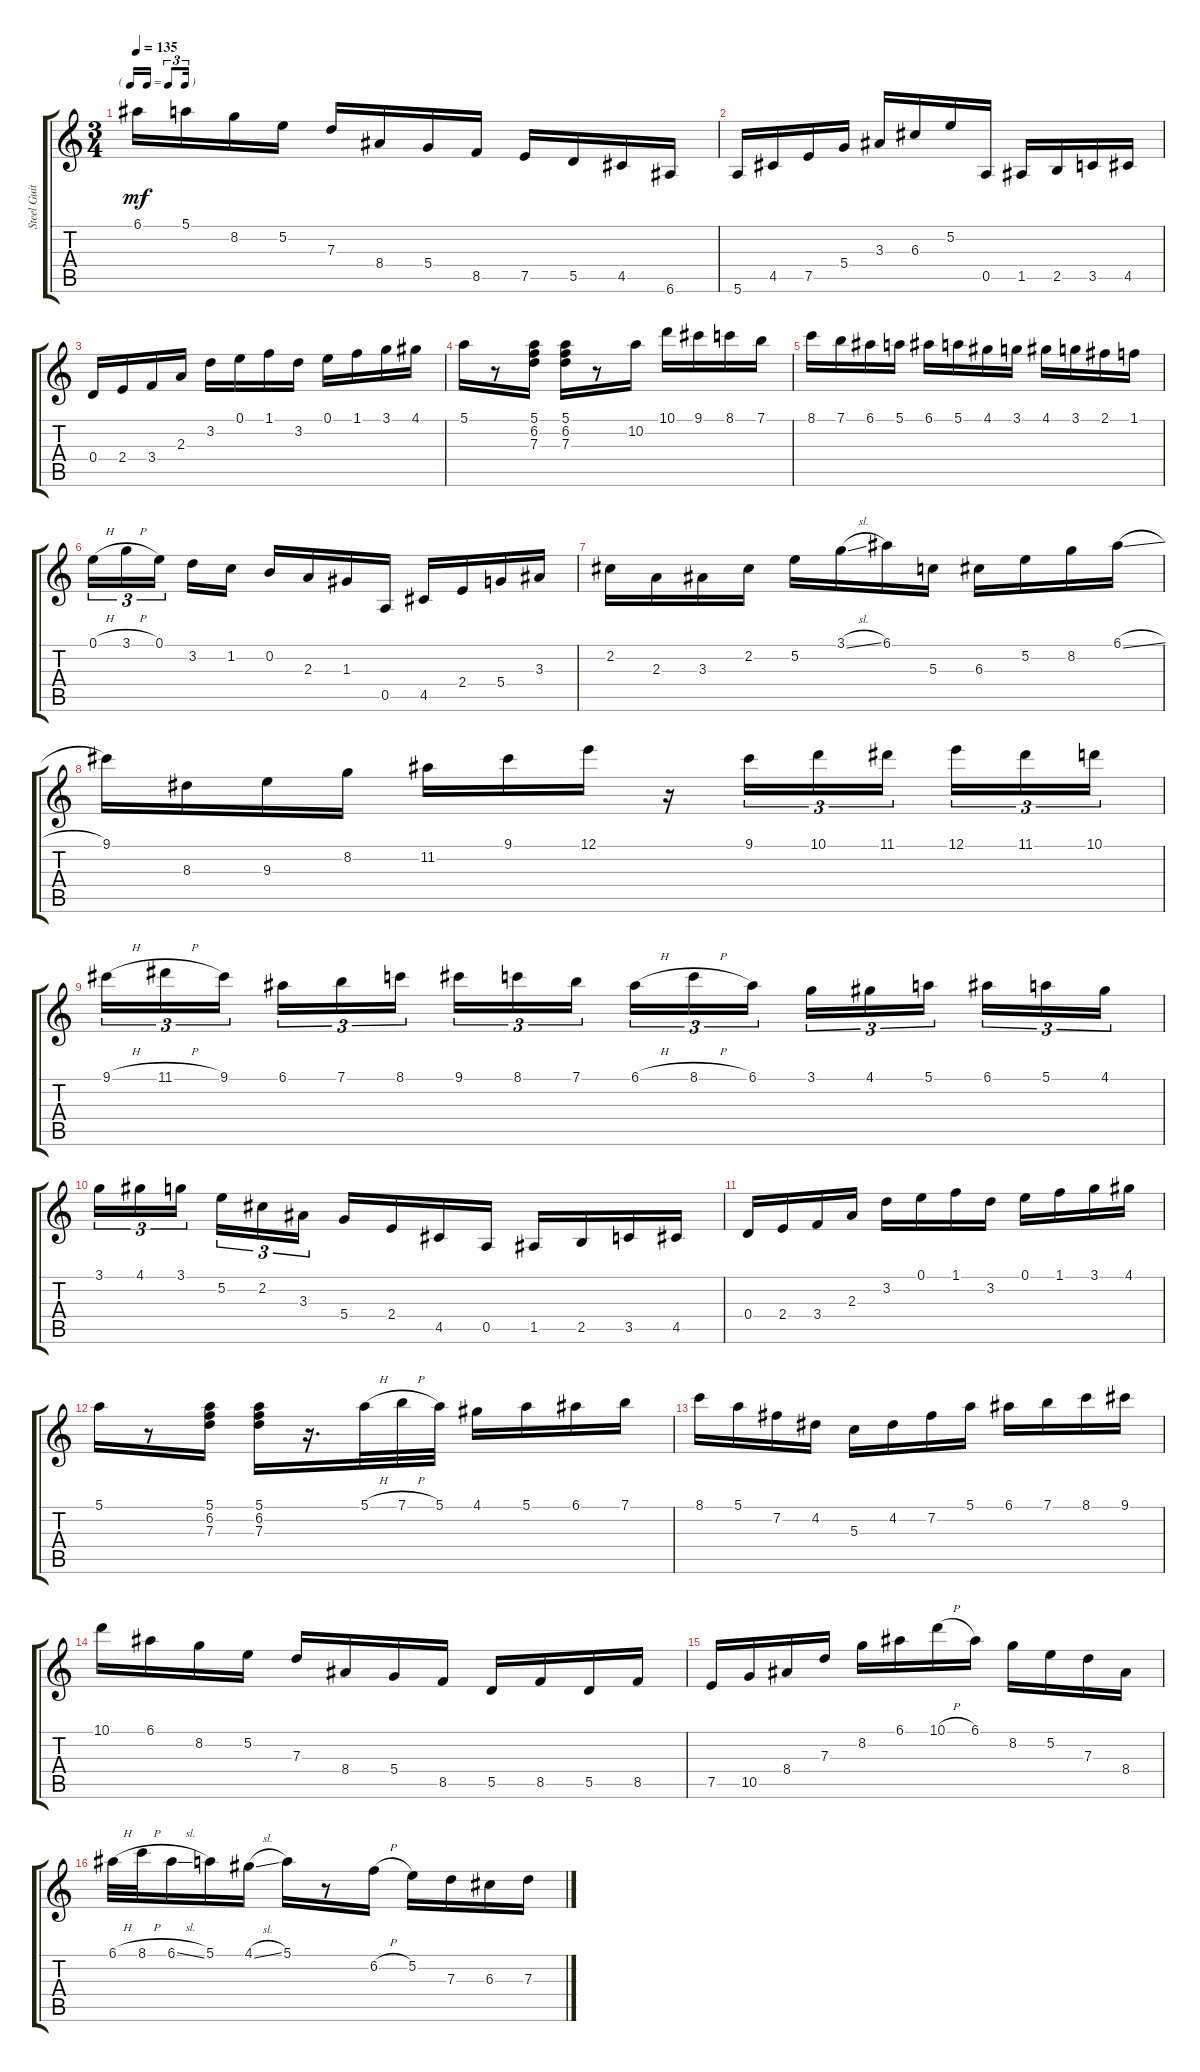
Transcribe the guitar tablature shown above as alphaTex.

\track ("Steel Guitar" "Steel Guit") {instrument acousticguitarsteel}
\staff {score tabs}
\tuning (E4 B3 G3 D3 A2 E2) {hide}
\ts (3 4)
\tf triplet16th
\tempo 135
\clef g2
\ks c
6.1.16{dy mf} 5.1.16 8.2.16 5.2.16 7.3.16 8.4.16 5.4.16 8.5.16 7.5.16 5.5.16 4.5.16 6.6.16 |
5.6.16 4.5.16 7.5.16 5.4.16 3.3.16 6.3.16 5.2.16 0.5.16 1.5.16 2.5.16 3.5.16 4.5.16 |
0.4.16 2.4.16 3.4.16 2.3.16 3.2.16 0.1.16 1.1.16 3.2.16 0.1.16 1.1.16 3.1.16 4.1.16 |
5.1.16 r.8 (5.1 6.2 7.3).16 (5.1 6.2 7.3).16 r.8 10.2.16 10.1.16 9.1.16 8.1.16 7.1.16 |
8.1.16 7.1.16 6.1.16 5.1.16 6.1.16 5.1.16 4.1.16 3.1.16 4.1.16 3.1.16 2.1.16 1.1.16 |
0.1{h}.16{tu (3 2)} 3.1{h}.16{tu (3 2)} 0.1.16{tu (3 2) beam splitsecondary} 3.2.16 1.2.16 0.2.16 2.3.16 1.3.16 0.5.16 4.5.16 2.4.16 5.4.16 3.3.16 |
2.2.16 2.3.16 3.3.16 2.2.16 5.2.16 3.1{sl}.16 6.1.16 5.3.16 6.3.16 5.2.16 8.2.16 6.1{sl}.16 |
9.1.16 8.3.16 9.3.16 8.2.16 11.2.16 9.1.16 12.1.16 r.16 9.1.16{tu (3 2)} 10.1.16{tu (3 2)} 11.1.16{tu (3 2) beam splitsecondary} 12.1.16{tu (3 2)} 11.1.16{tu (3 2)} 10.1.16{tu (3 2)} |
9.1{h}.16{tu (3 2)} 11.1{h}.16{tu (3 2)} 9.1.16{tu (3 2) beam splitsecondary} 6.1.16{tu (3 2)} 7.1.16{tu (3 2)} 8.1.16{tu (3 2)} 9.1.16{tu (3 2)} 8.1.16{tu (3 2)} 7.1.16{tu (3 2) beam splitsecondary} 6.1{h}.16{tu (3 2)} 8.1{h}.16{tu (3 2)} 6.1.16{tu (3 2)} 3.1.16{tu (3 2)} 4.1.16{tu (3 2)} 5.1.16{tu (3 2) beam splitsecondary} 6.1.16{tu (3 2)} 5.1.16{tu (3 2)} 4.1.16{tu (3 2)} |
3.1.16{tu (3 2)} 4.1.16{tu (3 2)} 3.1.16{tu (3 2) beam splitsecondary} 5.2.16{tu (3 2)} 2.2.16{tu (3 2)} 3.3.16{tu (3 2)} 5.4.16 2.4.16 4.5.16 0.5.16 1.5.16 2.5.16 3.5.16 4.5.16 |
0.4.16 2.4.16 3.4.16 2.3.16 3.2.16 0.1.16 1.1.16 3.2.16 0.1.16 1.1.16 3.1.16 4.1.16 |
5.1.16 r.8 (5.1 6.2 7.3).16 (5.1 6.2 7.3).16 r.16{d} 5.1{h}.32 7.1{h}.32 5.1.32 4.1.16 5.1.16 6.1.16 7.1.16 |
8.1.16 5.1.16 7.2.16 4.2.16 5.3.16 4.2.16 7.2.16 5.1.16 6.1.16 7.1.16 8.1.16 9.1.16 |
10.1.16 6.1.16 8.2.16 5.2.16 7.3.16 8.4.16 5.4.16 8.5.16 5.5.16 8.5.16 5.5.16 8.5.16 |
7.5.16 10.5.16 8.4.16 7.3.16 8.2.16 6.1.16 10.1{h}.16 6.1.16 8.2.16 5.2.16 7.3.16 8.4.16 |
6.1{h}.32 8.1{h}.32 6.1{sl}.16 5.1.16 4.1{sl}.16 5.1.16 r.8 6.2{h}.16 5.2.16 7.3.16 6.3.16 7.3.16
